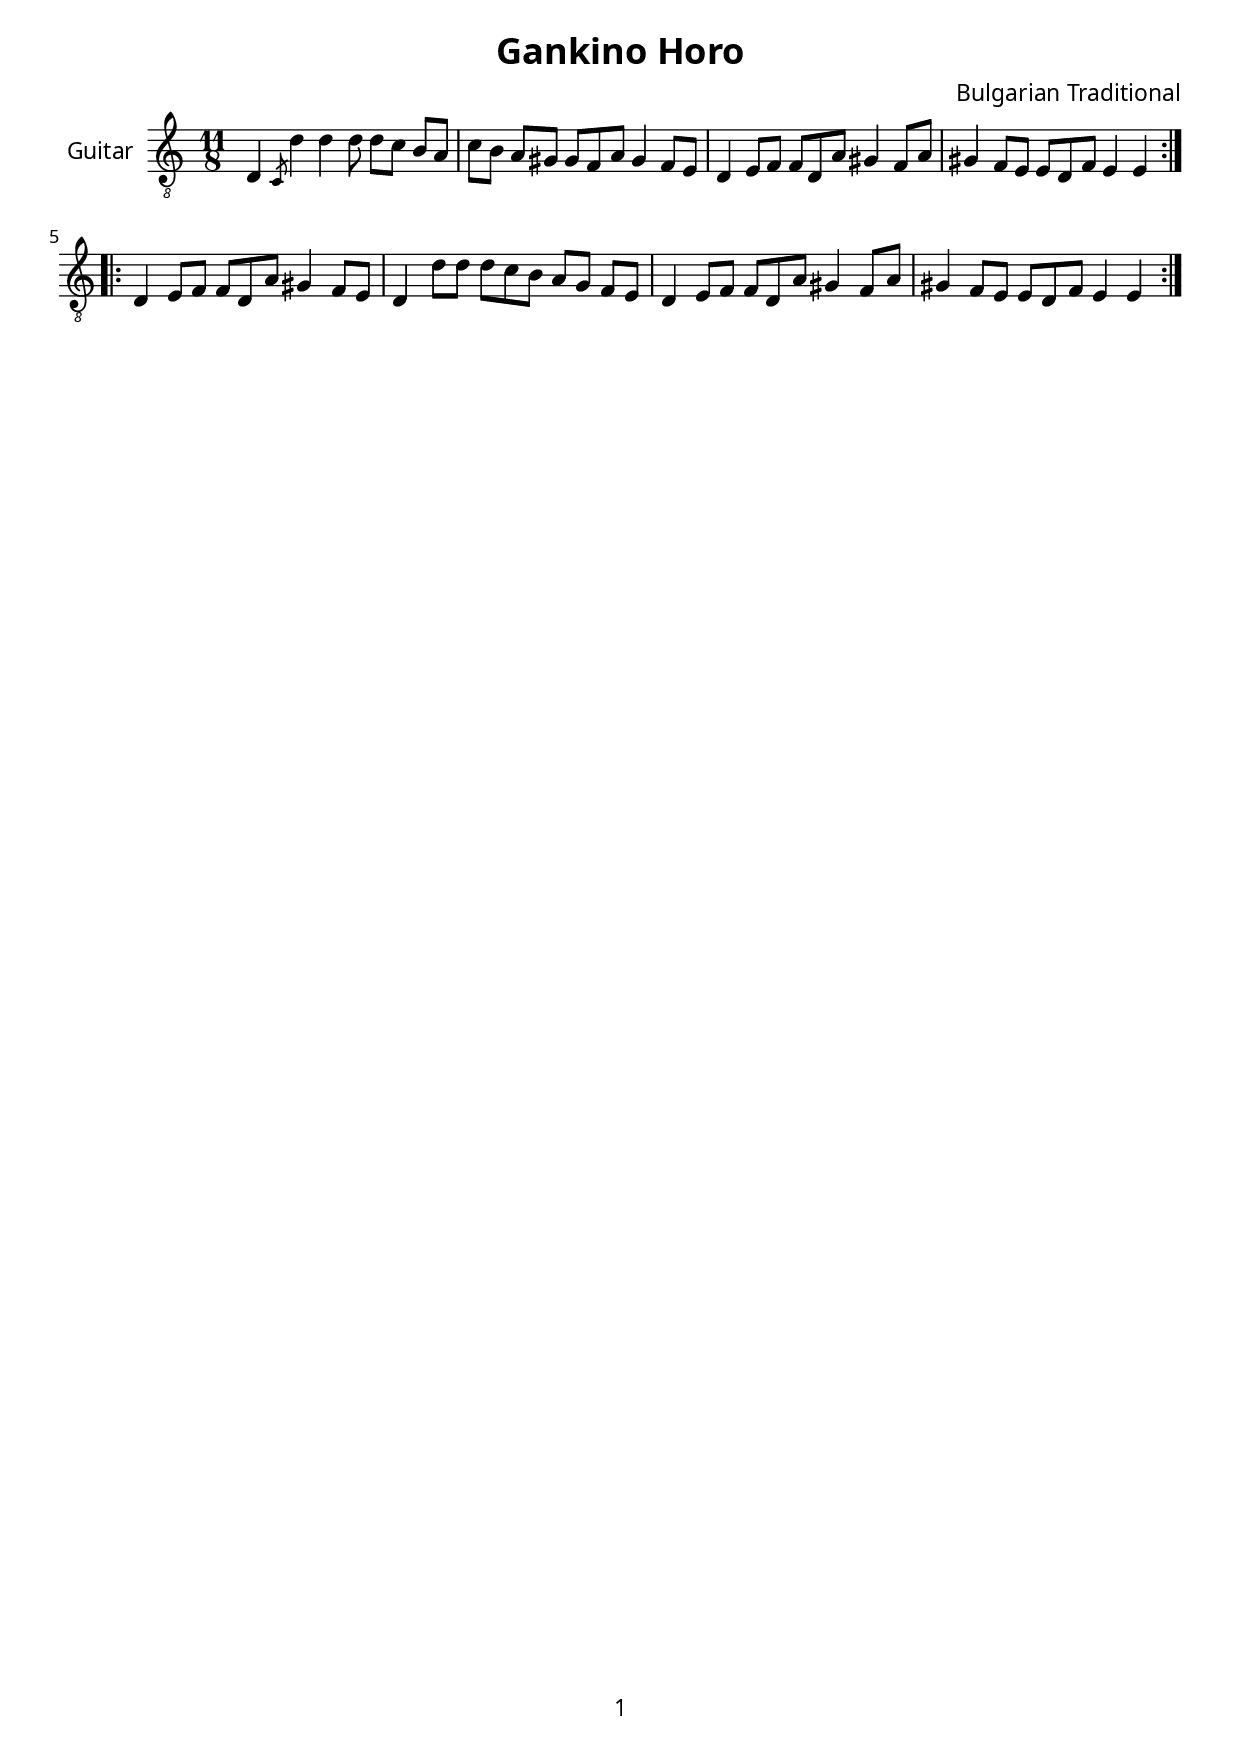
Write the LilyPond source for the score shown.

\version "2.18.2"

\header {
  title = "Gankino Horo"
    composer = "Bulgarian Traditional"
}

\paper{
  print-first-page-number = ##t
    oddHeaderMarkup = \markup \null
    evenHeaderMarkup = \markup \null
    oddFooterMarkup = \markup {
      \fill-line {
        \on-the-fly \print-page-number-check-first
          \fromproperty #'page:page-number-string
      }
    }
  evenFooterMarkup = \oddFooterMarkup
#(set-global-staff-size 10)

    myStaffSize = #20
    fonts = #(make-pango-font-tree
        "FontAwesome"
        "FontAwesome"
        "FontAwesome"
        (/ myStaffSize 20))
}

global = {
  \key c \major
    \numericTimeSignature
    \time #'(2 2 3 2 2) 11/8
    \set Score.markFormatter = #format-mark-box-alphabet
}

temaA = {
  \repeat volta 2 {
    d4 \slashedGrace c8 d'4 d d8 d c b a |
      c b a gis gis f a gis4 f8 e |
      d4 e8 f f d a' gis4 f8 a|
      gis4 f8 e e d f e4 e| 
  }
}

temaB = {
  \repeat volta 2 {
      d4 e8 f f d a' gis4 f8 e|
      d4 d'8 d d c b a g f e |
      d4 e8 f f d a' gis4 f8 a|
      gis4 f8 e e d f e4 e| 
  }
}

tema = \relative c {
  \global 
  \temaA
  \temaB
}

temaPart = \new Staff \with {
  instrumentName = "Guitar"
  midiInstrument = "guitar"
} { \clef "treble_8" \tema }

\book{
  \bookOutputSuffix "Score"
  \score {
    <<
      \temaPart
    >>
    \layout {
    }
    \midi {
      \context {
        \Score
        tempoWholesPerMinute = #(ly:make-moment 120 4)
      }
    }
  }
}
